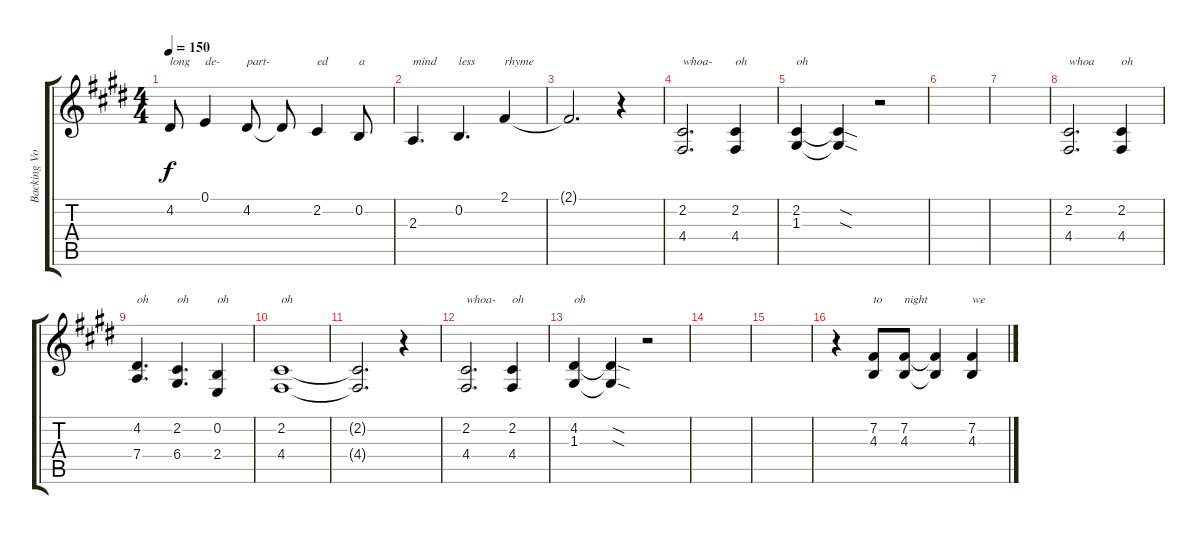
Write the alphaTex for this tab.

\track ("Backing Vocals" "Backing Vo") {instrument choiraahs}
\staff {score tabs}
\tuning (E4 B3 G3 D3 A2 E2) {hide}
\ts (4 4)
\tempo 150
\clef g2
\ks c#minor
4.2.8{txt "long" dy f} 0.1.4{txt "de-"} 4.2.8{txt "part-"} 4.2{t}.8 2.2.4{txt "ed"} 0.2.8{txt "a"} |
2.3.4{d txt "mind"} 0.2.4{d txt "less"} 2.1.4{txt "rhyme"} |
2.1{t}.2{d} r.4 |
(2.2 4.4).2{d txt "whoa-"} (2.2 4.4).4{txt "oh"} |
(2.2 1.3).4{txt "oh"} (2.2{sod t} 1.3{sod t}).4 r.2 |
|
|
(2.2 4.4).2{d txt "whoa"} (2.2 4.4).4{txt "oh"} |
(4.2 7.4).4{d txt "oh"} (2.2 6.4).4{d txt "oh"} (0.2 2.4).4{txt "oh"} |
(2.2 4.4).1{txt "oh"} |
(2.2{t} 4.4{t}).2{d} r.4 |
(2.2 4.4).2{d txt "whoa-"} (2.2 4.4).4{txt "oh"} |
(4.2 1.3).4{txt "oh"} (4.2{sod t} 1.3{sod t}).4 r.2 |
|
|
r.4 (7.2 4.3).8{txt "to"} (7.2 4.3).8{txt "night"} (7.2{t} 4.3{t}).4 (7.2 4.3).4{txt "we"}
